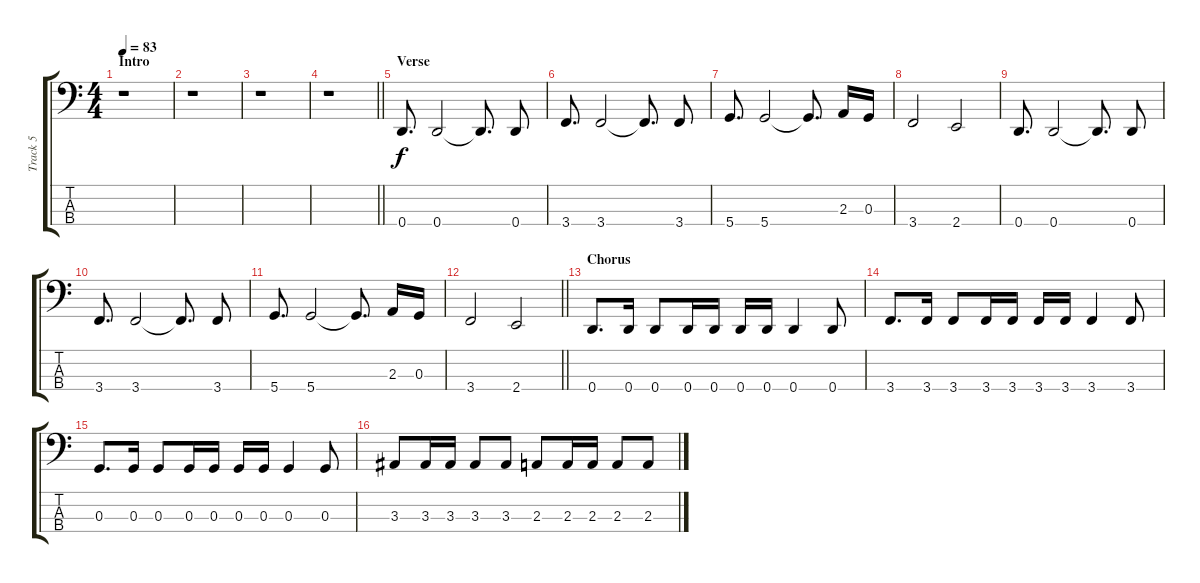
\track ("Track 5" "Track 5") {instrument electricbasspick}
\staff {score tabs}
\tuning (F2 C2 G1 D1) {hide}
\ts (4 4)
\section ("" "Intro")
\tempo 83
\clef f4
\ks c
r.1{dy f instrument electricbasspick} |
r.1 |
r.1 |
\barLineRight lightlight
r.1 |
\section ("" "Verse ")
0.4.8{d} 0.4.2 0.4{t}.8{d} 0.4.8 |
3.4.8{d} 3.4.2 3.4{t}.8{d} 3.4.8 |
5.4.8{d} 5.4.2 5.4{t}.8{d} 2.3.16 0.3.16 |
3.4.2 2.4.2 |
0.4.8{d} 0.4.2 0.4{t}.8{d} 0.4.8 |
3.4.8{d} 3.4.2 3.4{t}.8{d} 3.4.8 |
5.4.8{d} 5.4.2 5.4{t}.8{d} 2.3.16 0.3.16 |
\barLineRight lightlight
3.4.2 2.4.2 |
\section ("" "Chorus")
0.4.8{d} 0.4.16 0.4.8 0.4.16 0.4.16 0.4.16 0.4.16 0.4.4 0.4.8 |
3.4.8{d} 3.4.16 3.4.8 3.4.16 3.4.16 3.4.16 3.4.16 3.4.4 3.4.8 |
0.3.8{d} 0.3.16 0.3.8 0.3.16 0.3.16 0.3.16 0.3.16 0.3.4 0.3.8 |
3.3.8 3.3.16 3.3.16 3.3.8 3.3.8 2.3.8 2.3.16 2.3.16 2.3.8 2.3.8
